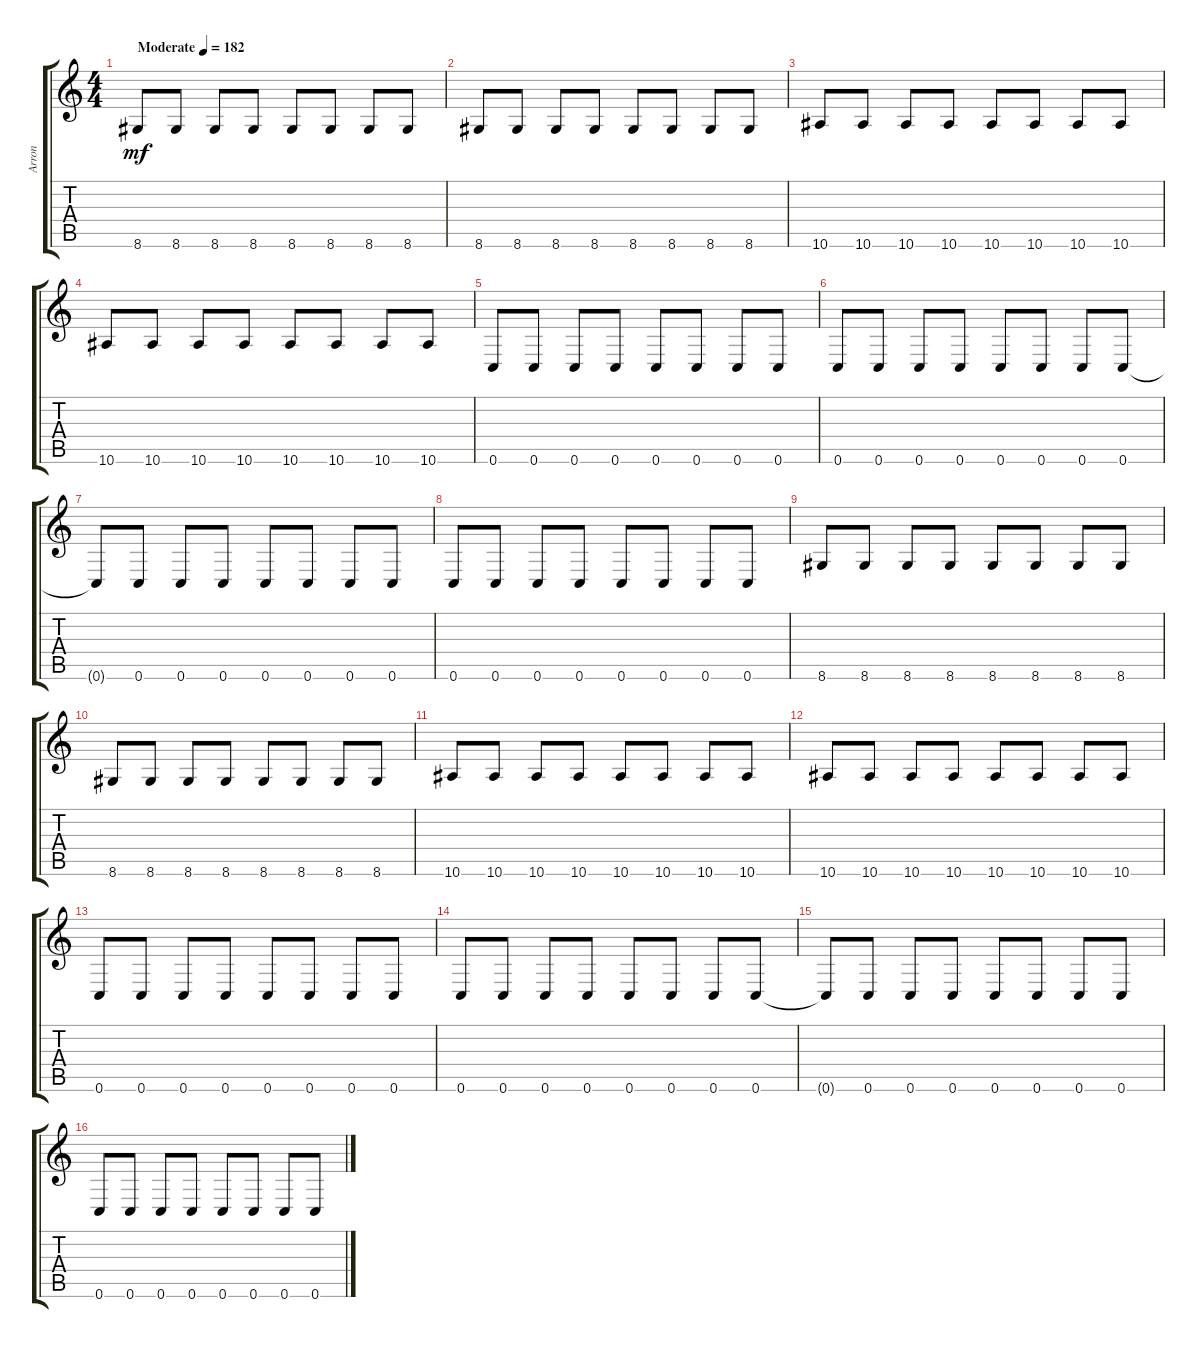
\track ("Arron" "Arron") {instrument distortionguitar}
\staff {score tabs}
\tuning (D4 A3 F3 C3 G2 C2) {hide}
\ts (4 4)
\tempo (182 "Moderate")
\clef g2
\ks c
8.6.8{dy mf instrument distortionguitar} 8.6.8 8.6.8 8.6.8 8.6.8 8.6.8 8.6.8 8.6.8 |
8.6.8 8.6.8 8.6.8 8.6.8 8.6.8 8.6.8 8.6.8 8.6.8 |
10.6.8 10.6.8 10.6.8 10.6.8 10.6.8 10.6.8 10.6.8 10.6.8 |
10.6.8 10.6.8 10.6.8 10.6.8 10.6.8 10.6.8 10.6.8 10.6.8 |
0.6.8 0.6.8 0.6.8 0.6.8 0.6.8 0.6.8 0.6.8 0.6.8 |
0.6.8 0.6.8 0.6.8 0.6.8 0.6.8 0.6.8 0.6.8 0.6.8 |
0.6{t}.8 0.6.8 0.6.8 0.6.8 0.6.8 0.6.8 0.6.8 0.6.8 |
0.6.8 0.6.8 0.6.8 0.6.8 0.6.8 0.6.8 0.6.8 0.6.8 |
8.6.8 8.6.8 8.6.8 8.6.8 8.6.8 8.6.8 8.6.8 8.6.8 |
8.6.8 8.6.8 8.6.8 8.6.8 8.6.8 8.6.8 8.6.8 8.6.8 |
10.6.8 10.6.8 10.6.8 10.6.8 10.6.8 10.6.8 10.6.8 10.6.8 |
10.6.8 10.6.8 10.6.8 10.6.8 10.6.8 10.6.8 10.6.8 10.6.8 |
0.6.8 0.6.8 0.6.8 0.6.8 0.6.8 0.6.8 0.6.8 0.6.8 |
0.6.8 0.6.8 0.6.8 0.6.8 0.6.8 0.6.8 0.6.8 0.6.8 |
0.6{t}.8 0.6.8 0.6.8 0.6.8 0.6.8 0.6.8 0.6.8 0.6.8 |
0.6.8 0.6.8 0.6.8 0.6.8 0.6.8 0.6.8 0.6.8 0.6.8
